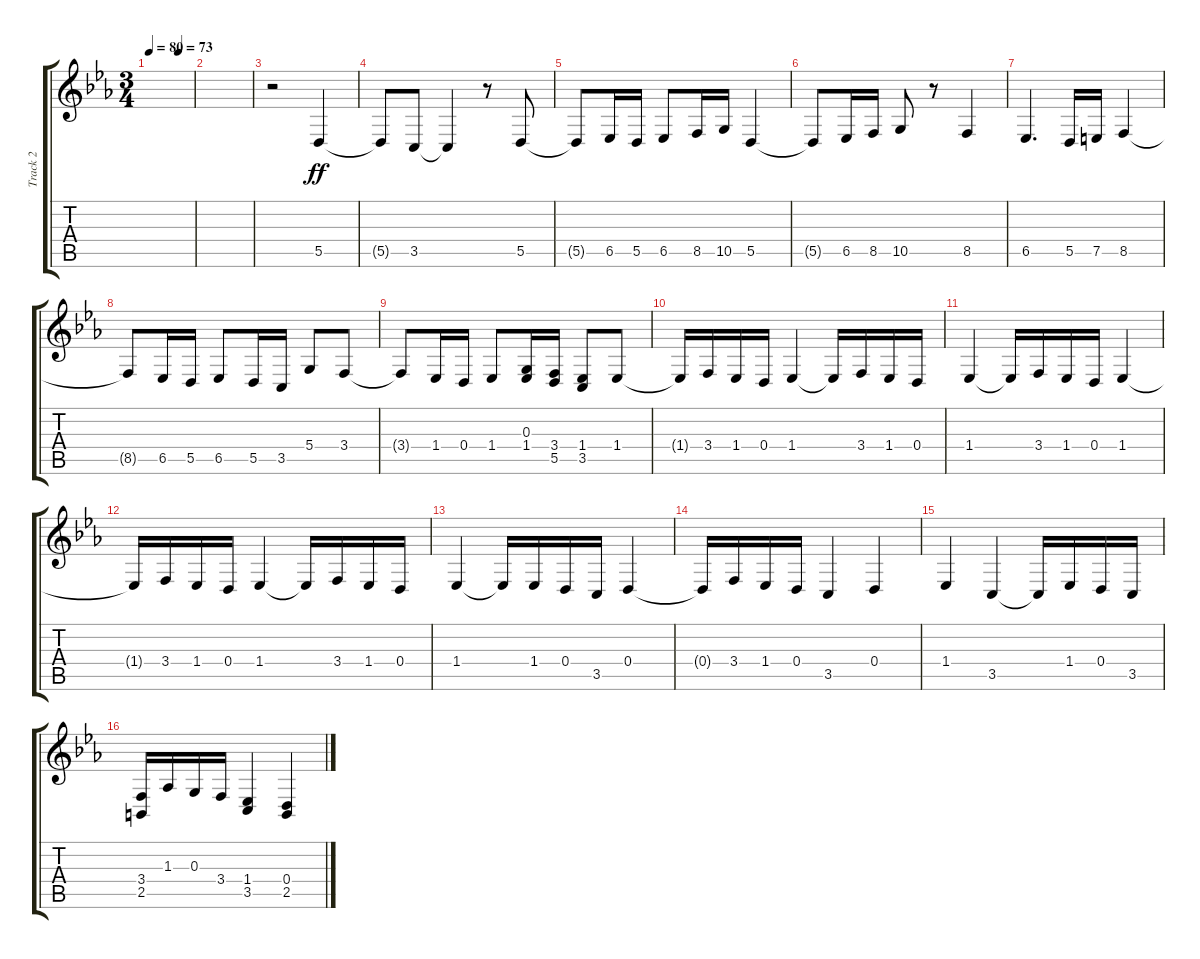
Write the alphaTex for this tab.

\track ("Track 2" "Track 2") {instrument churchorgan}
\staff {score tabs}
\tuning (E4 B3 G3 D3 A2 E2) {hide}
\ts (3 4)
\tempo 80
\tempo (73 0.6666666666666666)
\clef g2
\ks cminor
|
|
r.2 5.5.4{dy ff} |
5.5{t}.8 3.5.8 3.5{t}.4 r.8 5.5.8 |
5.5{t}.8 6.5.16 5.5.16 6.5.8 8.5.16 10.5.16 5.5.4 |
5.5{t}.8 6.5.16 8.5.16 10.5.8 r.8 8.5.4 |
6.5.4{d} 5.5.16 7.5.16 8.5.4 |
8.5{t}.8 6.5.16 5.5.16 6.5.8 5.5.16 3.5.16 5.4.8 3.4.8 |
3.4{t}.8 1.4.16 0.4.16 1.4.8 (0.3 1.4).16 (3.4 5.5).16 (1.4 3.5).8 1.4.8 |
1.4{t}.16 3.4.16 1.4.16 0.4.16 1.4.4 1.4{t}.16 3.4.16 1.4.16 0.4.16 |
1.4.4 1.4{t}.16 3.4.16 1.4.16 0.4.16 1.4.4 |
1.4{t}.16 3.4.16 1.4.16 0.4.16 1.4.4 1.4{t}.16 3.4.16 1.4.16 0.4.16 |
1.4.4 1.4{t}.16 1.4.16 0.4.16 3.5.16 0.4.4 |
0.4{t}.16 3.4.16 1.4.16 0.4.16 3.5.4 0.4.4 |
1.4.4 3.5.4 3.5{t}.16 1.4.16 0.4.16 3.5.16 |
(3.4 2.5).16 1.3.16 0.3.16 3.4.16 (1.4 3.5).4 (0.4 2.5).4
